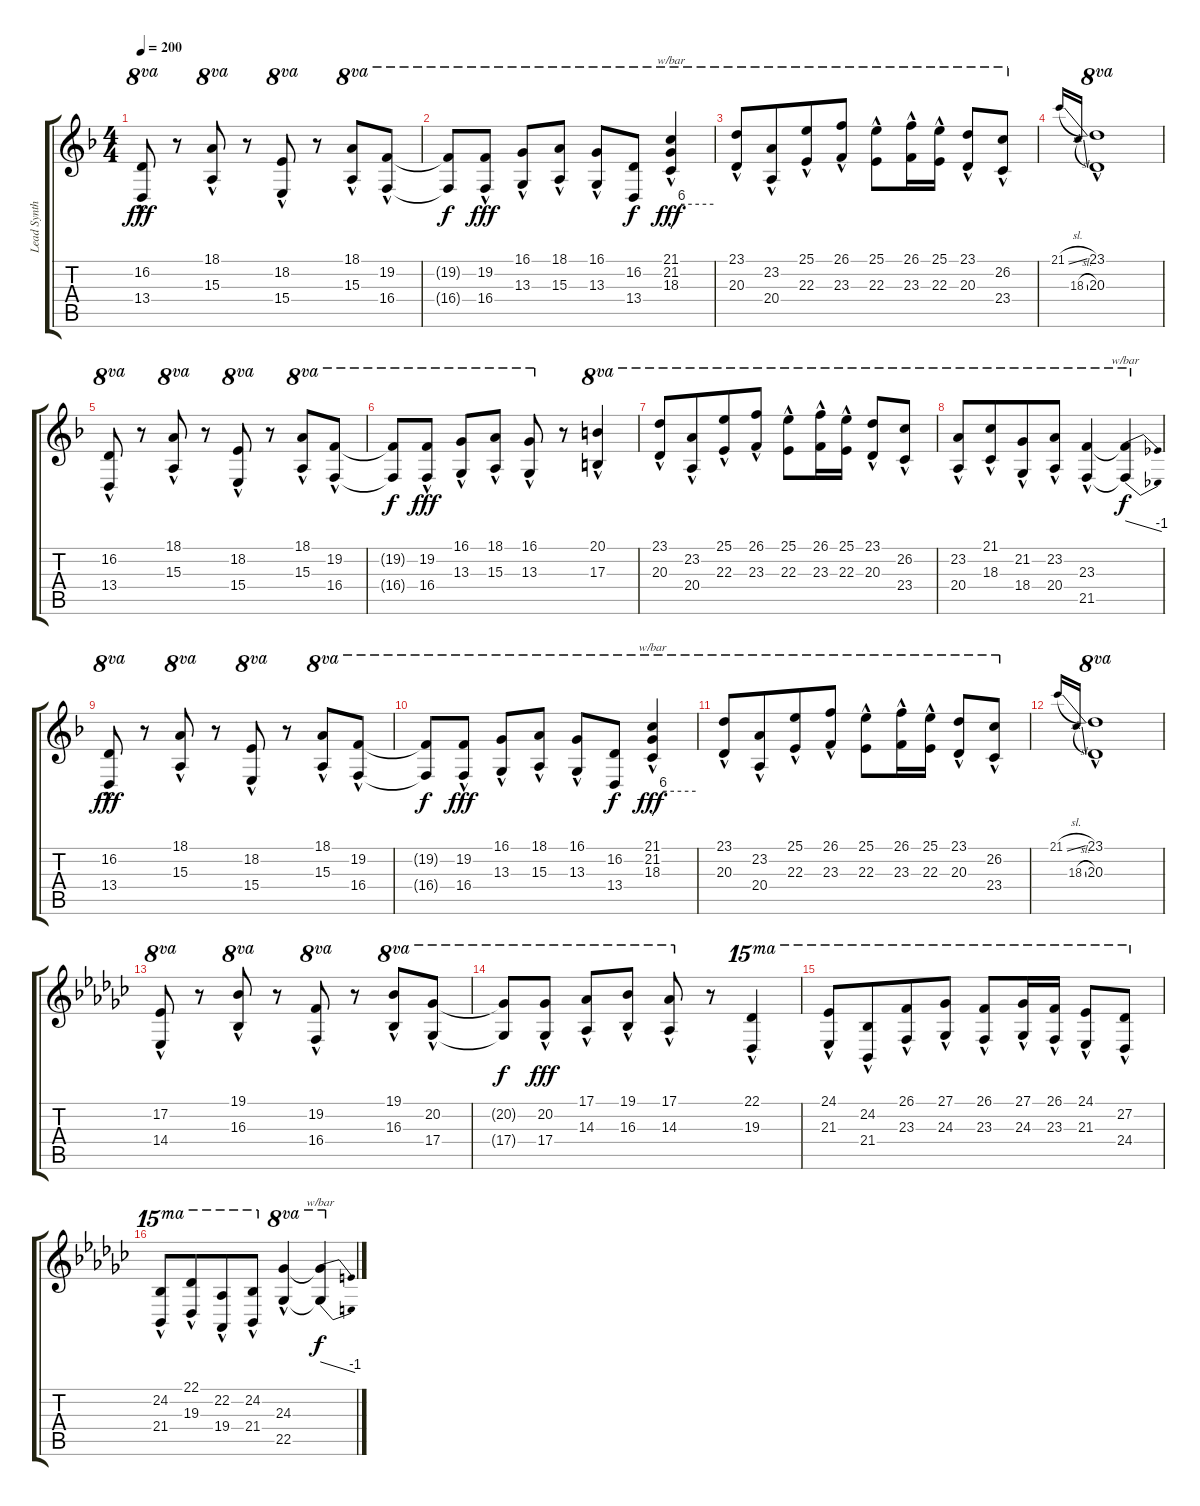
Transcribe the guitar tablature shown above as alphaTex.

\track ("Lead Synth" "Lead Synth") {instrument lead1square}
\staff {score tabs}
\tuning (Eb4 Bb3 Gb3 Db3 Ab2 Eb2) {hide}
\ts (4 4)
\tempo 200
\clef g2
\ks dminor
(16.2{hac} 13.4{hac}).8{ot 8va dy fff} r.8 (18.1{hac} 15.3{hac}).8{ot 8va} r.8 (18.2{hac} 15.4{hac}).8{ot 8va} r.8 (18.1{hac} 15.3{hac}).8{ot 8va} (19.2{hac} 16.4{hac}).8{ot 8va} |
(19.2{t} 16.4{t}).8{ot 8va dy f} (19.2{hac} 16.4{hac}).8{ot 8va dy fff} (16.1{hac} 13.3{hac}).8{ot 8va} (18.1{hac} 15.3{hac}).8{ot 8va} (16.1{hac} 13.3{hac}).8{ot 8va} (16.2 13.4).8{ot 8va dy f} (21.1 21.2{hac} 18.3{hac}).4{tbe (custom default 0 0 15 24 60 24) ot 8va dy fff} |
(23.1 20.3{hac}).8{ot 8va} (23.2 20.4{hac}).8{ot 8va beam merge} (25.1 22.3{hac}).8{ot 8va} (26.1 23.3{hac}).8{ot 8va} (25.1 22.3{hac}).8{ot 8va} (26.1 23.3{hac}).16{ot 8va} (25.1 22.3{hac}).16{ot 8va} (23.1 20.3{hac}).8{ot 8va} (26.2 23.4{hac}).8{ot 8va} |
21.1{sl}.16{gr onbeat} 18.3{sl}.16{gr onbeat} (23.1{hac} 20.3{hac}).1{ot 8va} |
(16.2{hac} 13.4{hac}).8{ot 8va} r.8 (18.1{hac} 15.3{hac}).8{ot 8va} r.8 (18.2{hac} 15.4{hac}).8{ot 8va} r.8 (18.1{hac} 15.3{hac}).8{ot 8va} (19.2{hac} 16.4{hac}).8{ot 8va} |
(19.2{t} 16.4{t}).8{ot 8va dy f} (19.2{hac} 16.4{hac}).8{ot 8va dy fff} (16.1{hac} 13.3{hac}).8{ot 8va} (18.1{hac} 15.3{hac}).8{ot 8va} (16.1{hac} 13.3{hac}).8{ot 8va} r.8 (20.1{hac} 17.3{hac}).4{ot 8va} |
(23.1 20.3{hac}).8{ot 8va} (23.2 20.4{hac}).8{ot 8va beam merge} (25.1 22.3{hac}).8{ot 8va} (26.1 23.3{hac}).8{ot 8va} (25.1 22.3{hac}).8{ot 8va} (26.1 23.3{hac}).16{ot 8va} (25.1 22.3{hac}).16{ot 8va} (23.1 20.3{hac}).8{ot 8va} (26.2 23.4{hac}).8{ot 8va} |
(23.2{hac} 20.4{hac}).8{ot 8va} (21.1{hac} 18.3{hac}).8{ot 8va beam merge} (21.2{hac} 18.4{hac}).8{ot 8va} (23.2{hac} 20.4{hac}).8{ot 8va} (23.3{hac} 21.5{hac}).4{ot 8va} (23.3{t} 21.5{t}).4{tbe (dive default 0 0 60 -4) ot 8va dy f} |
(16.2{hac} 13.4{hac}).8{ot 8va dy fff} r.8 (18.1{hac} 15.3{hac}).8{ot 8va} r.8 (18.2{hac} 15.4{hac}).8{ot 8va} r.8 (18.1{hac} 15.3{hac}).8{ot 8va} (19.2{hac} 16.4{hac}).8{ot 8va} |
(19.2{t} 16.4{t}).8{ot 8va dy f} (19.2{hac} 16.4{hac}).8{ot 8va dy fff} (16.1{hac} 13.3{hac}).8{ot 8va} (18.1{hac} 15.3{hac}).8{ot 8va} (16.1{hac} 13.3{hac}).8{ot 8va} (16.2 13.4).8{ot 8va dy f} (21.1 21.2{hac} 18.3{hac}).4{tbe (custom default 0 0 15 24 60 24) ot 8va dy fff} |
(23.1 20.3{hac}).8{ot 8va} (23.2 20.4{hac}).8{ot 8va beam merge} (25.1 22.3{hac}).8{ot 8va} (26.1 23.3{hac}).8{ot 8va} (25.1 22.3{hac}).8{ot 8va} (26.1 23.3{hac}).16{ot 8va} (25.1 22.3{hac}).16{ot 8va} (23.1 20.3{hac}).8{ot 8va} (26.2 23.4{hac}).8{ot 8va} |
21.1{sl}.16{gr onbeat} 18.3{sl}.16{gr onbeat} (23.1{hac} 20.3{hac}).1{ot 8va} |
\ks ebminor
(17.2{hac} 14.4{hac}).8{ot 8va} r.8 (19.1{hac} 16.3{hac}).8{ot 8va} r.8 (19.2{hac} 16.4{hac}).8{ot 8va} r.8 (19.1{hac} 16.3{hac}).8{ot 8va} (20.2{hac} 17.4{hac}).8{ot 8va} |
(20.2{t} 17.4{t}).8{ot 8va dy f} (20.2{hac} 17.4{hac}).8{ot 8va dy fff} (17.1{hac} 14.3{hac}).8{ot 8va} (19.1{hac} 16.3{hac}).8{ot 8va} (17.1{hac} 14.3{hac}).8{ot 8va} r.8 (22.1{hac} 19.3{hac}).4{ot 15ma} |
(24.1 21.3{hac}).8{ot 15ma} (24.2 21.4{hac}).8{ot 15ma beam merge} (26.1 23.3{hac}).8{ot 15ma} (27.1 24.3{hac}).8{ot 15ma} (26.1 23.3{hac}).8{ot 15ma} (27.1 24.3{hac}).16{ot 15ma} (26.1 23.3{hac}).16{ot 15ma} (24.1 21.3{hac}).8{ot 15ma} (27.2 24.4{hac}).8{ot 15ma} |
(24.2{hac} 21.4{hac}).8{ot 15ma} (22.1{hac} 19.3{hac}).8{ot 15ma beam merge} (22.2{hac} 19.4{hac}).8{ot 15ma} (24.2{hac} 21.4{hac}).8{ot 15ma} (24.3{hac} 22.5{hac}).4{ot 8va} (24.3{t} 22.5{t}).4{tbe (dive default 0 0 60 -4) ot 8va dy f}
